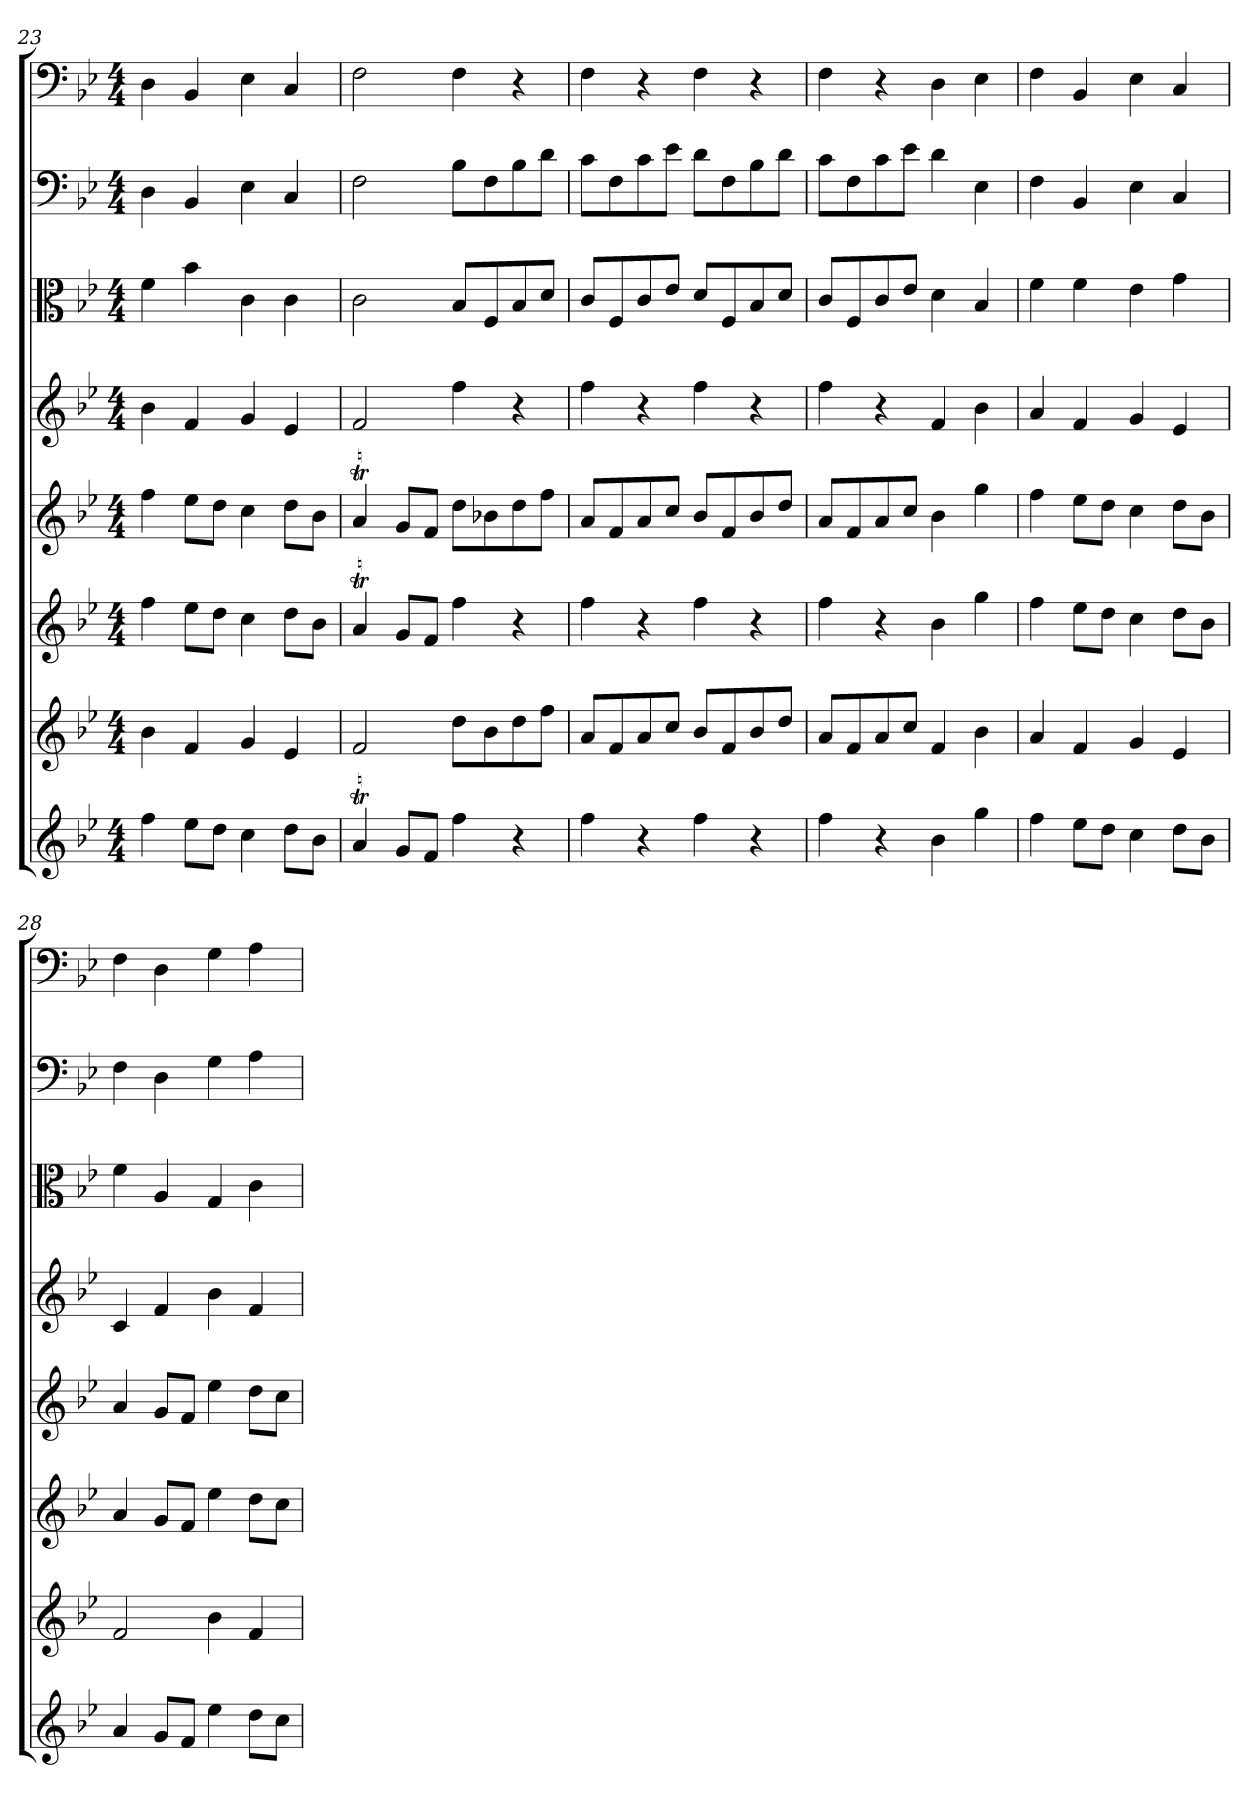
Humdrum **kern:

**kern	**kern	**kern	**kern	**kern	**kern	**kern	**kern
*part8	*part7	*part6	*part5	*part4	*part3	*part2	*part1
*staff8	*staff7	*staff6	*staff5	*staff4	*staff3	*staff2	*staff1
*clefG2	*clefG2	*clefG2	*clefG2	*clefG2	*clefC3	*clefF4	*clefF4
*k[b-e-]	*k[b-e-]	*k[b-e-]	*k[b-e-]	*k[b-e-]	*k[b-e-]	*k[b-e-]	*k[b-e-]
*B-:	*B-:	*B-:	*B-:	*B-:	*B-:	*B-:	*B-:
*M4/4	*M4/4	*M4/4	*M4/4	*M4/4	*M4/4	*M4/4	*M4/4
=23	=23	=23	=23	=23	=23	=23	=23
4ff\	4b-\	4ff\	4ff\	4b-\	4f\	4D\	4D\
8ee-\L	4f/	8ee-\L	8ee-\L	4f/	4b-\	4BB-/	4BB-/
8dd\J	.	8dd\J	8dd\J	.	.	.	.
4cc\	4g/	4cc\	4cc\	4g/	4c\	4E-\	4E-\
8dd\L	4e-/	8dd\L	8dd\L	4e-/	4c\	4C/	4C/
8b-\J	.	8b-\J	8b-\J	.	.	.	.
=24	=24	=24	=24	=24	=24	=24	=24
4aT/	2f/	4aT/	4aT/	2f/	2c\	2F\	2F\
8g/L	.	8g/L	8g/L	.	.	.	.
8f/J	.	8f/J	8f/J	.	.	.	.
4ff\	8dd\L	4ff\	8dd\L	4ff\	8B-/L	8B-\L	4F\
.	8b-\	.	8b-X\	.	8F/	8F\	.
4r	8dd\	4r	8dd\	4r	8B-/	8B-\	4r
.	8ff\J	.	8ff\J	.	8d/J	8d\J	.
=25	=25	=25	=25	=25	=25	=25	=25
4ff\	8a/L	4ff\	8a/L	4ff\	8c/L	8c\L	4F\
.	8f/	.	8f/	.	8F/	8F\	.
4r	8a/	4r	8a/	4r	8c/	8c\	4r
.	8cc/J	.	8cc/J	.	8e-/J	8e-\J	.
4ff\	8b-/L	4ff\	8b-/L	4ff\	8d/L	8d\L	4F\
.	8f/	.	8f/	.	8F/	8F\	.
4r	8b-/	4r	8b-/	4r	8B-/	8B-\	4r
.	8dd/J	.	8dd/J	.	8d/J	8d\J	.
=26	=26	=26	=26	=26	=26	=26	=26
4ff\	8a/L	4ff\	8a/L	4ff\	8c/L	8c\L	4F\
.	8f/	.	8f/	.	8F/	8F\	.
4r	8a/	4r	8a/	4r	8c/	8c\	4r
.	8cc/J	.	8cc/J	.	8e-/J	8e-\J	.
4b-\	4f/	4b-\	4b-\	4f/	4d\	4d\	4D\
4gg\	4b-\	4gg\	4gg\	4b-\	4B-/	4E-\	4E-\
=27	=27	=27	=27	=27	=27	=27	=27
4ff\	4a/	4ff\	4ff\	4a/	4f\	4F\	4F\
8ee-\L	4f/	8ee-\L	8ee-\L	4f/	4f\	4BB-/	4BB-/
8dd\J	.	8dd\J	8dd\J	.	.	.	.
4cc\	4g/	4cc\	4cc\	4g/	4e-\	4E-\	4E-\
8dd\L	4e-/	8dd\L	8dd\L	4e-/	4g\	4C/	4C/
8b-\J	.	8b-\J	8b-\J	.	.	.	.
=28	=28	=28	=28	=28	=28	=28	=28
4a/	2f/	4a/	4a/	4c/	4f\	4F\	4F\
8g/L	.	8g/L	8g/L	4f/	4A/	4D\	4D\
8f/J	.	8f/J	8f/J	.	.	.	.
4ee-\	4b-\	4ee-\	4ee-\	4b-\	4G/	4G\	4G\
8dd\L	4f/	8dd\L	8dd\L	4f/	4c\	4A\	4A\
8cc\J	.	8cc\J	8cc\J	.	.	.	.
=	=	=	=	=	=	=	=
*-	*-	*-	*-	*-	*-	*-	*-
